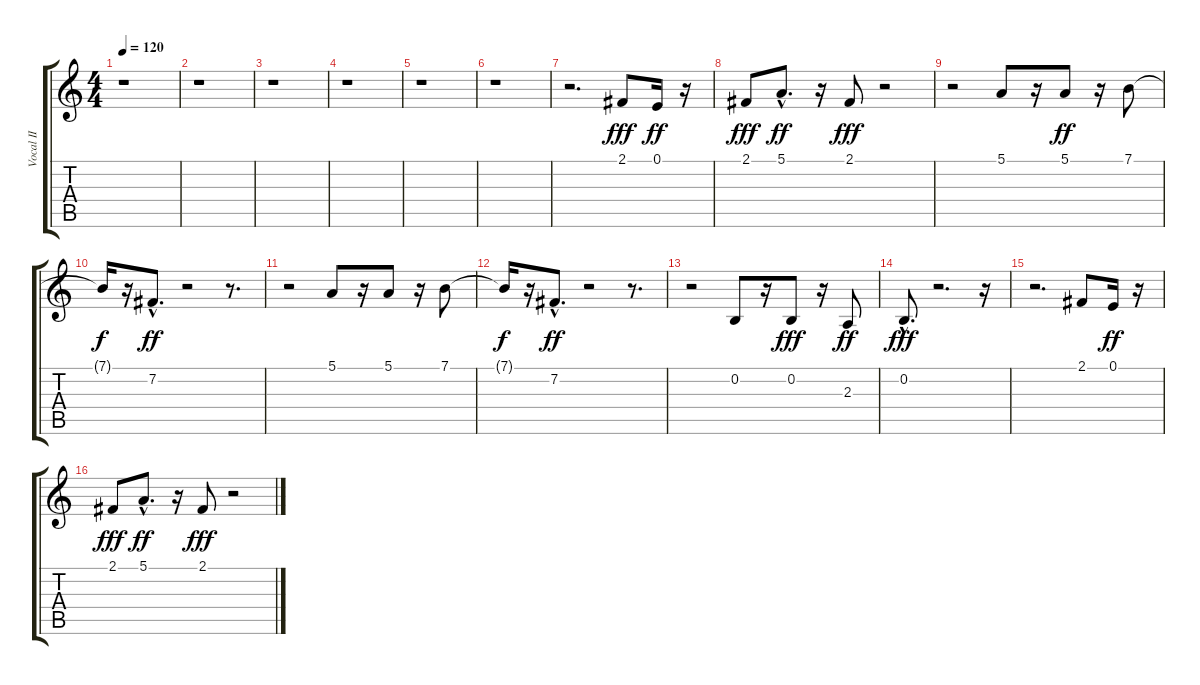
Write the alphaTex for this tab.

\track ("Vocal II" "Vocal II") {instrument honkytonkpiano}
\staff {score tabs}
\tuning (E4 B3 G3 D3 A2 E2) {hide}
\ts (4 4)
\tempo 120
\clef g2
\ks c
r.1{dy fff instrument honkytonkpiano} |
r.1 |
r.1 |
r.1 |
r.1 |
r.1 |
r.2{d} 2.1.8 0.1.16{dy ff} r.16 |
2.1.8{dy fff} 5.1{hac}.8{d dy ff} r.16 2.1.8{dy fff} r.2 |
r.2 5.1.8 r.16 5.1.8{dy ff} r.16 7.1.8 |
7.1{t}.16{dy f} r.16 7.2{hac}.8{d dy ff} r.2 r.8{d} |
r.2 5.1.8 r.16 5.1.8 r.16 7.1.8 |
7.1{t}.16{dy f} r.16 7.2{hac}.8{d dy ff} r.2 r.8{d} |
r.2 0.2.8 r.16 0.2.8{dy fff} r.16 2.3.8{dy ff} |
0.2{hac}.8{d dy fff} r.2{d} r.16 |
r.2{d} 2.1.8 0.1.16{dy ff} r.16 |
2.1.8{dy fff} 5.1{hac}.8{d dy ff} r.16 2.1.8{dy fff} r.2
